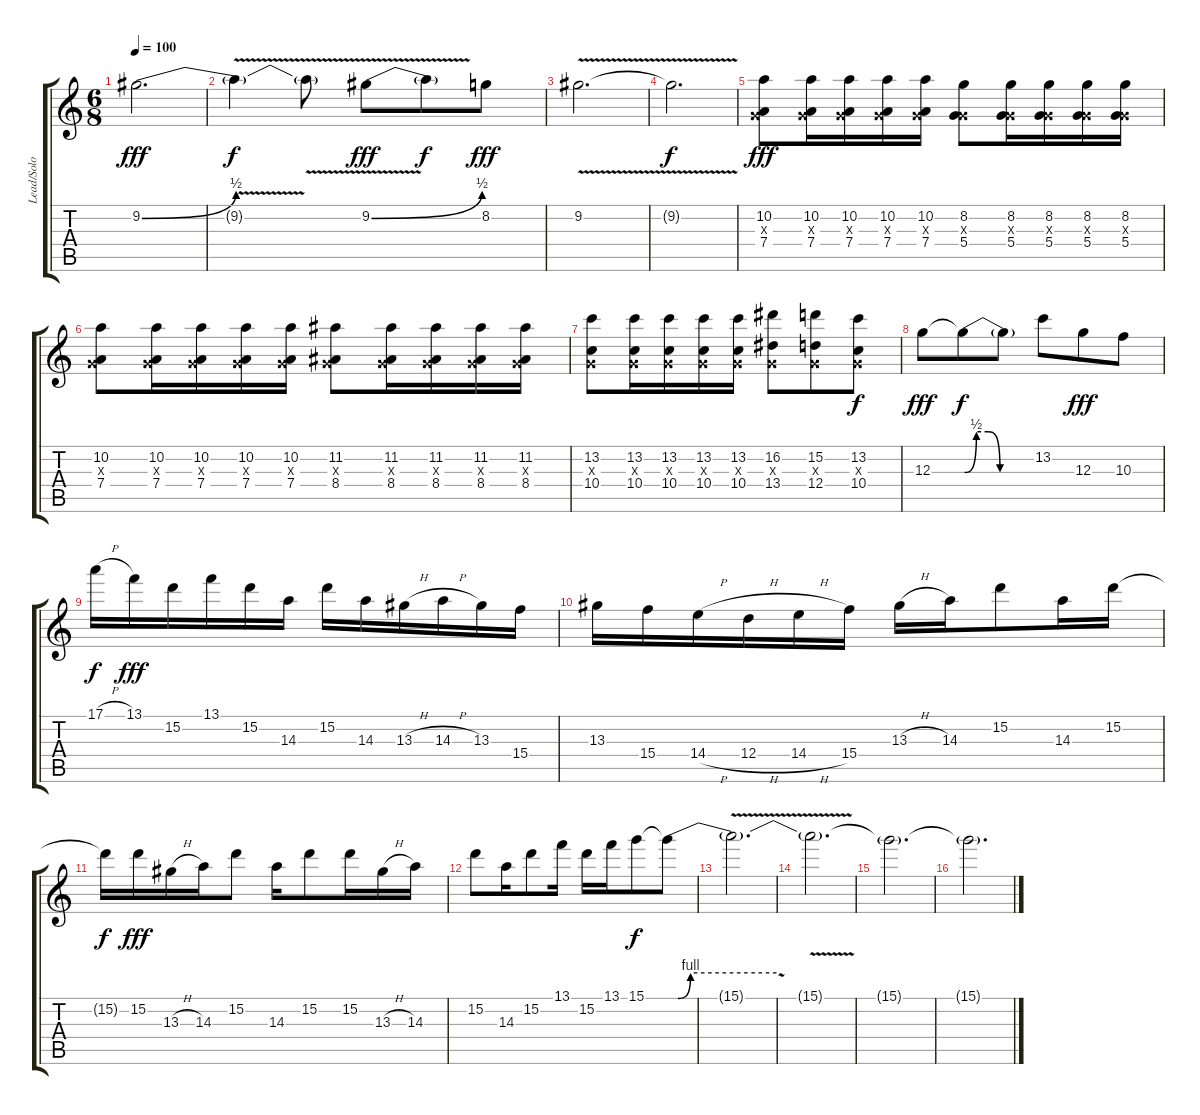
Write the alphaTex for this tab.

\track ("Lead/Solo" "Lead/Solo") {instrument distortionguitar}
\staff {score tabs}
\tuning (E4 B3 G3 D3 A2 E2) {hide}
\ts (6 8)
\tempo 100
\clef g2
\ks c
9.2{be (bend 0 0 60 2)}.2{d dy fff} |
9.2{v t}.4{dy f} 9.2{v t}.8 9.2{be (bend 0 0 60 2) v}.8{dy fff} 9.2{t}.8{dy f} 8.2.8{dy fff} |
9.2{v}.2{d} |
9.2{t}.2{d dy f} |
(10.2 0.3{x} 7.4).8{dy fff} (10.2 0.3{x} 7.4).16 (10.2 0.3{x} 7.4).16 (10.2 0.3{x} 7.4).16 (10.2 0.3{x} 7.4).16 (8.2 0.3{x} 5.4).8 (8.2 0.3{x} 5.4).16 (8.2 0.3{x} 5.4).16 (8.2 0.3{x} 5.4).16 (8.2 0.3{x} 5.4).16 |
(10.2 0.3{x} 7.4).8 (10.2 0.3{x} 7.4).16 (10.2 0.3{x} 7.4).16 (10.2 0.3{x} 7.4).16 (10.2 0.3{x} 7.4).16 (11.2 0.3{x} 8.4).8 (11.2 0.3{x} 8.4).16 (11.2 0.3{x} 8.4).16 (11.2 0.3{x} 8.4).16 (11.2 0.3{x} 8.4).16 |
(13.2 0.3{x} 10.4).8 (13.2 0.3{x} 10.4).16 (13.2 0.3{x} 10.4).16 (13.2 0.3{x} 10.4).16 (13.2 0.3{x} 10.4).16 (16.2 0.3{x} 13.4).8 (15.2 0.3{x} 12.4).8 (13.2 0.3{x} 10.4).8{dy f} |
12.3.8{dy fff} 12.3{be (custom 0 0 10 2 20 2 30 0 60 0) t}.8{dy f} 12.3{t}.8 13.2.8 12.3.8{dy fff} 10.3.8 |
17.1{h}.16{dy f} 13.1.16{dy fff} 15.2.16 13.1.16 15.2.16 14.3.16 15.2.16 14.3.16 13.3{h}.16 14.3{h}.16 13.3.16 15.4.16 |
13.3.16 15.4.16 14.4{h}.16 12.4{h}.16 14.4{h}.16 15.4.16 13.3{h}.16 14.3.16 15.2.8 14.3.16 15.2.16 |
15.2{t}.16{dy f} 15.2.16{dy fff} 13.3{h}.16 14.3.16 15.2.8 14.3.16 15.2.8 15.2.16 13.3{h}.16 14.3.16 |
15.2.8 14.3.16 15.2.8 13.1.16 15.2.16 13.1.16 15.1.8{dy f} 15.1{be (custom 0 0 5 0 12 4 60 4) t}.8 |
15.1{v t}.2{d} |
15.1{t}.2{d} |
15.1{t}.2{d volume 0} |
15.1{t}.2{d}
